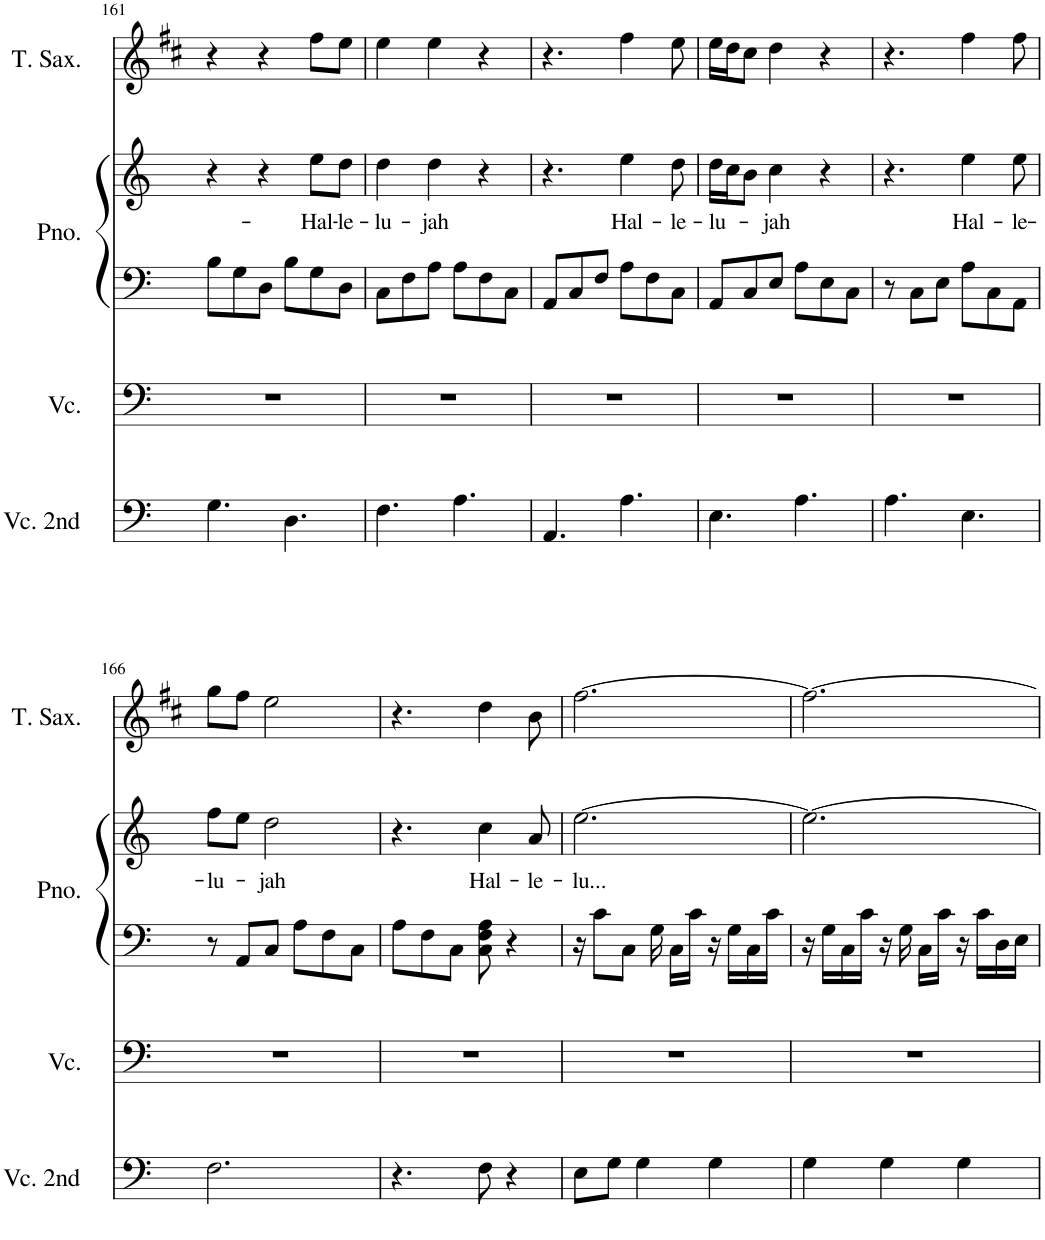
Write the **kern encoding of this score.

**kern	**kern	**kern	**kern	**text	**kern
*part4	*part3	*part2	*part2	*part2	*part1
*staff5	*staff4	*staff3	*staff2	*staff2	*staff1
*I"Violoncello 2nd time	*I"Violoncello 1st time	*I"Piano	*	*	*I"Tenor Saxophone
*I'Vc. 2nd	*I'Vc.	*I'Pno.	*	*	*I'T. Sax.
!!LO:PB:g=z
*clefF4	*clefF4	*clefF4	*clefG2	*	*clefG2
*	*	*	*	*	*Trd8c14
*k[]	*k[]	*k[]	*k[]	*	*k[f#c#]
*M6/8	*M6/8	*M6/8	*M6/8	*	*M6/8
=161	=161	=161	=161	=161	=161
4.G\	2.r	8B\L	4r	.	4r
.	.	8G\	.	.	.
.	.	8D\J	4r	.	4r
4.D\	.	8B\L	.	.	.
!	!	!	!	!LO:LY:b	!
.	.	8G\	8ee\L	-Hal-	8ff#\L
!	!	!	!	!LO:LY:b	!
.	.	8D\J	8dd\J	-le-	8ee\J
=162	=162	=162	=162	=162	=162
!	!	!	!	!LO:LY:b	!
4.F\	2.r	8C\L	4dd\	-lu-	4ee\
.	.	8F\	.	.	.
!	!	!	!	!LO:LY:b	!
.	.	8A\J	4dd\	-jah	4ee\
4.A\	.	8A\L	.	.	.
.	.	8F\	4r	.	4r
.	.	8C\J	.	.	.
=163	=163	=163	=163	=163	=163
4.AA/	2.r	8AA/L	4.r	.	4.r
.	.	8C/	.	.	.
.	.	8F/J	.	.	.
!	!	!	!	!LO:LY:b	!
4.A\	.	8A\L	4ee\	Hal-	4ff#\
.	.	8F\	.	.	.
!	!	!	!	!LO:LY:b	!
.	.	8C\J	8dd\	-le-	8ee\
=164	=164	=164	=164	=164	=164
!	!	!	!	!LO:LY:b	!
4.E\	2.r	8AA/L	16dd\LL	-lu-	16ee\LL
.	.	.	16cc\J	.	16dd\J
.	.	8C/	8b\J	.	8cc#\J
!	!	!	!	!LO:LY:b	!
.	.	8E/J	4cc\	-jah	4dd\
4.A\	.	8A\L	.	.	.
.	.	8E\	4r	.	4r
.	.	8C\J	.	.	.
=165	=165	=165	=165	=165	=165
4.A\	2.r	8r	4.r	.	4.r
.	.	8C\L	.	.	.
.	.	8E\J	.	.	.
!	!	!	!	!LO:LY:b	!
4.E\	.	8A\L	4ee\	Hal-	4ff#\
.	.	8C\	.	.	.
!	!	!	!	!LO:LY:b	!
.	.	8AA\J	8ee\	-le-	8ff#\
!!LO:LB:g=z
=166	=166	=166	=166	=166	=166
!	!	!	!	!LO:LY:b	!
2.F\	2.r	8r	8ff\L	-lu-	8gg\L
.	.	8AA/L	8ee\J	.	8ff#\J
!	!	!	!	!LO:LY:b	!
.	.	8C/J	2dd\	-jah	2ee\
.	.	8A\L	.	.	.
.	.	8F\	.	.	.
.	.	8C\J	.	.	.
=167	=167	=167	=167	=167	=167
4.r	2.r	8A\L	4.r	.	4.r
.	.	8F\	.	.	.
.	.	8C\J	.	.	.
!	!	!	!	!LO:LY:b	!
8F\	.	8C\ 8F\ 8A\	4cc\	Hal-	4dd\
4r	.	4r	.	.	.
!	!	!	!	!LO:LY:b	!
.	.	.	8a/	-le-	8b\
=168	=168	=168	=168	=168	=168
!	!	!	!	!LO:LY:b	!
8E\L	2.r	16r	[2.ee\	-lu...	[2.ff#\
.	.	8c\L	.	.	.
8G\J	.	.	.	.	.
.	.	8C\J	.	.	.
4G\	.	.	.	.	.
.	.	16G\	.	.	.
.	.	16C\LL	.	.	.
.	.	16c\JJ	.	.	.
4G\	.	16r	.	.	.
.	.	16G\LL	.	.	.
.	.	16C\	.	.	.
.	.	16c\JJ	.	.	.
=169	=169	=169	=169	=169	=169
4G\	2.r	16r	2.ee\_	.	2.ff#\_
.	.	16G\LL	.	.	.
.	.	16C\	.	.	.
.	.	16c\JJ	.	.	.
4G\	.	16r	.	.	.
.	.	16G\	.	.	.
.	.	16C\LL	.	.	.
.	.	16c\JJ	.	.	.
4G\	.	16r	.	.	.
.	.	16c\LL	.	.	.
.	.	16D\	.	.	.
.	.	16E\JJ	.	.	.
=	=	=	=	=	=
*-	*-	*-	*-	*-	*-
